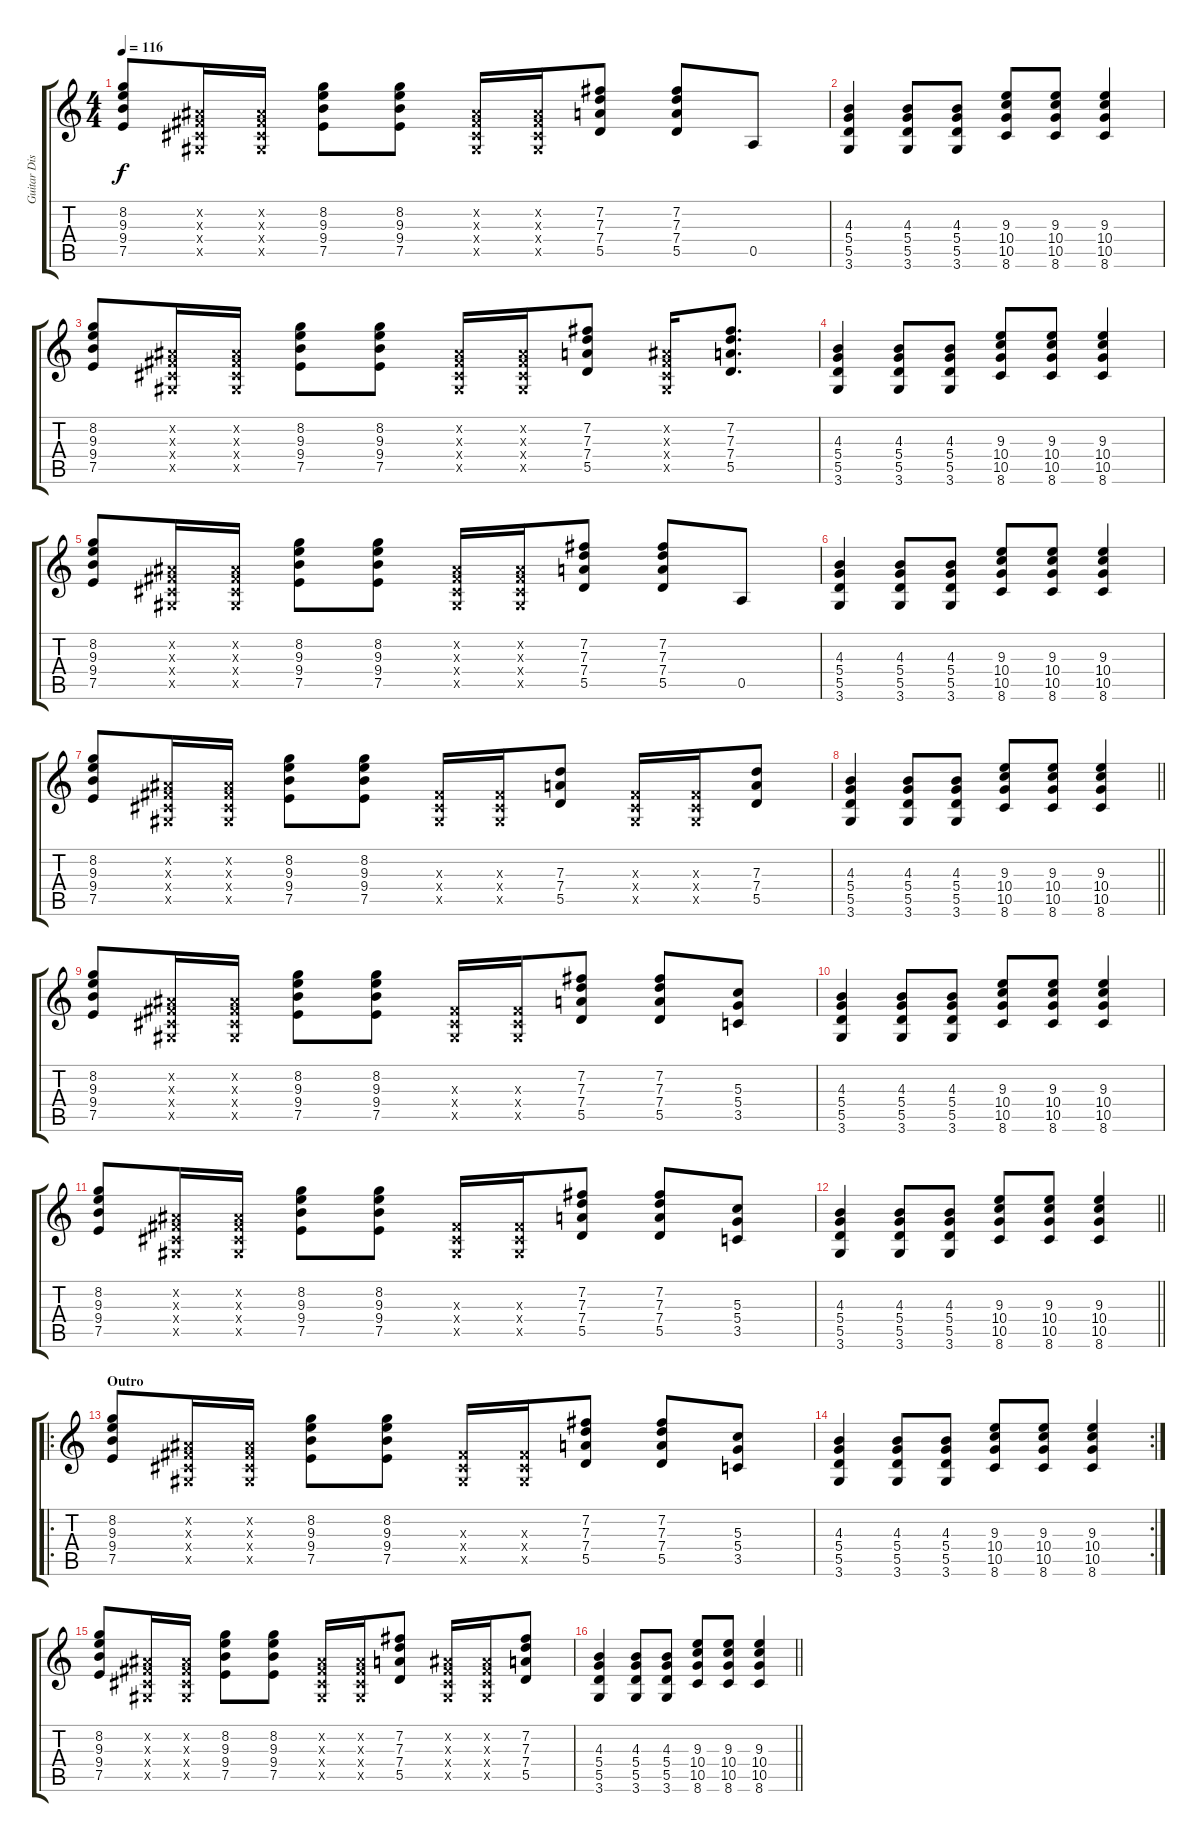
\track ("Guitar Dist" "Guitar Dis") {instrument distortionguitar}
\staff {score tabs}
\tuning (E4 B3 G3 D3 A2 E2) {hide}
\ts (4 4)
\tempo 116
\clef g2
\ks c
(8.2 9.3 9.4 7.5).8{dy f} (-1.2{x} -1.3{x} -1.4{x} -1.5{x}).16 (-1.2{x} -1.3{x} -1.4{x} -1.5{x}).16 (8.2 9.3 9.4 7.5).8 (8.2 9.3 9.4 7.5).8 (-1.2{x} -1.3{x} -1.4{x} -1.5{x}).16 (-1.2{x} -1.3{x} -1.4{x} -1.5{x}).16 (7.2 7.3 7.4 5.5).8 (7.2 7.3 7.4 5.5).8 0.5.8 |
(4.3 5.4 5.5 3.6).4 (4.3 5.4 5.5 3.6).8 (4.3 5.4 5.5 3.6).8 (9.3 10.4 10.5 8.6).8 (9.3 10.4 10.5 8.6).8 (9.3 10.4 10.5 8.6).4 |
(8.2 9.3 9.4 7.5).8 (-1.2{x} -1.3{x} -1.4{x} -1.5{x}).16 (-1.2{x} -1.3{x} -1.4{x} -1.5{x}).16 (8.2 9.3 9.4 7.5).8 (8.2 9.3 9.4 7.5).8 (-1.2{x} -1.3{x} -1.4{x} -1.5{x}).16 (-1.2{x} -1.3{x} -1.4{x} -1.5{x}).16 (7.2 7.3 7.4 5.5).8 (-1.2{x} -1.3{x} -1.4{x} -1.5{x}).16 (7.2 7.3 7.4 5.5).8{d} |
(4.3 5.4 5.5 3.6).4 (4.3 5.4 5.5 3.6).8 (4.3 5.4 5.5 3.6).8 (9.3 10.4 10.5 8.6).8 (9.3 10.4 10.5 8.6).8 (9.3 10.4 10.5 8.6).4 |
(8.2 9.3 9.4 7.5).8 (-1.2{x} -1.3{x} -1.4{x} -1.5{x}).16 (-1.2{x} -1.3{x} -1.4{x} -1.5{x}).16 (8.2 9.3 9.4 7.5).8 (8.2 9.3 9.4 7.5).8 (-1.2{x} -1.3{x} -1.4{x} -1.5{x}).16 (-1.2{x} -1.3{x} -1.4{x} -1.5{x}).16 (7.2 7.3 7.4 5.5).8 (7.2 7.3 7.4 5.5).8 0.5.8 |
(4.3 5.4 5.5 3.6).4 (4.3 5.4 5.5 3.6).8 (4.3 5.4 5.5 3.6).8 (9.3 10.4 10.5 8.6).8 (9.3 10.4 10.5 8.6).8 (9.3 10.4 10.5 8.6).4 |
(8.2 9.3 9.4 7.5).8 (-1.2{x} -1.3{x} -1.4{x} -1.5{x}).16 (-1.2{x} -1.3{x} -1.4{x} -1.5{x}).16 (8.2 9.3 9.4 7.5).8 (8.2 9.3 9.4 7.5).8 (-1.3{x} -1.4{x} -1.5{x}).16 (-1.3{x} -1.4{x} -1.5{x}).16 (7.3 7.4 5.5).8 (-1.3{x} -1.4{x} -1.5{x}).16 (-1.3{x} -1.4{x} -1.5{x}).16 (7.3 7.4 5.5).8 |
\barLineRight lightlight
(4.3 5.4 5.5 3.6).4 (4.3 5.4 5.5 3.6).8 (4.3 5.4 5.5 3.6).8 (9.3 10.4 10.5 8.6).8 (9.3 10.4 10.5 8.6).8 (9.3 10.4 10.5 8.6).4 |
(8.2 9.3 9.4 7.5).8 (-1.2{x} -1.3{x} -1.4{x} -1.5{x}).16 (-1.2{x} -1.3{x} -1.4{x} -1.5{x}).16 (8.2 9.3 9.4 7.5).8 (8.2 9.3 9.4 7.5).8 (-1.3{x} -1.4{x} -1.5{x}).16 (-1.3{x} -1.4{x} -1.5{x}).16 (7.2 7.3 7.4 5.5).8 (7.2 7.3 7.4 5.5).8 (5.3 5.4 3.5).8 |
(4.3 5.4 5.5 3.6).4 (4.3 5.4 5.5 3.6).8 (4.3 5.4 5.5 3.6).8 (9.3 10.4 10.5 8.6).8 (9.3 10.4 10.5 8.6).8 (9.3 10.4 10.5 8.6).4 |
(8.2 9.3 9.4 7.5).8 (-1.2{x} -1.3{x} -1.4{x} -1.5{x}).16 (-1.2{x} -1.3{x} -1.4{x} -1.5{x}).16 (8.2 9.3 9.4 7.5).8 (8.2 9.3 9.4 7.5).8 (-1.3{x} -1.4{x} -1.5{x}).16 (-1.3{x} -1.4{x} -1.5{x}).16 (7.2 7.3 7.4 5.5).8 (7.2 7.3 7.4 5.5).8 (5.3 5.4 3.5).8 |
\barLineRight lightlight
(4.3 5.4 5.5 3.6).4 (4.3 5.4 5.5 3.6).8 (4.3 5.4 5.5 3.6).8 (9.3 10.4 10.5 8.6).8 (9.3 10.4 10.5 8.6).8 (9.3 10.4 10.5 8.6).4 |
\ro
\section ("" "Outro")
(8.2 9.3 9.4 7.5).8 (-1.2{x} -1.3{x} -1.4{x} -1.5{x}).16 (-1.2{x} -1.3{x} -1.4{x} -1.5{x}).16 (8.2 9.3 9.4 7.5).8 (8.2 9.3 9.4 7.5).8 (-1.3{x} -1.4{x} -1.5{x}).16 (-1.3{x} -1.4{x} -1.5{x}).16 (7.2 7.3 7.4 5.5).8 (7.2 7.3 7.4 5.5).8 (5.3 5.4 3.5).8 |
\rc 2
(4.3 5.4 5.5 3.6).4 (4.3 5.4 5.5 3.6).8 (4.3 5.4 5.5 3.6).8 (9.3 10.4 10.5 8.6).8 (9.3 10.4 10.5 8.6).8 (9.3 10.4 10.5 8.6).4 |
(8.2 9.3 9.4 7.5).8 (-1.2{x} -1.3{x} -1.4{x} -1.5{x}).16 (-1.2{x} -1.3{x} -1.4{x} -1.5{x}).16 (8.2 9.3 9.4 7.5).8 (8.2 9.3 9.4 7.5).8 (-1.2{x} -1.3{x} -1.4{x} -1.5{x}).16 (-1.2{x} -1.3{x} -1.4{x} -1.5{x}).16 (7.2 7.3 7.4 5.5).8 (-1.2{x} -1.3{x} -1.4{x} -1.5{x}).16 (-1.2{x} -1.3{x} -1.4{x} -1.5{x}).16 (7.2 7.3 7.4 5.5).8 |
\barLineRight lightlight
(4.3 5.4 5.5 3.6).4 (4.3 5.4 5.5 3.6).8 (4.3 5.4 5.5 3.6).8 (9.3 10.4 10.5 8.6).8 (9.3 10.4 10.5 8.6).8 (9.3 10.4 10.5 8.6).4
